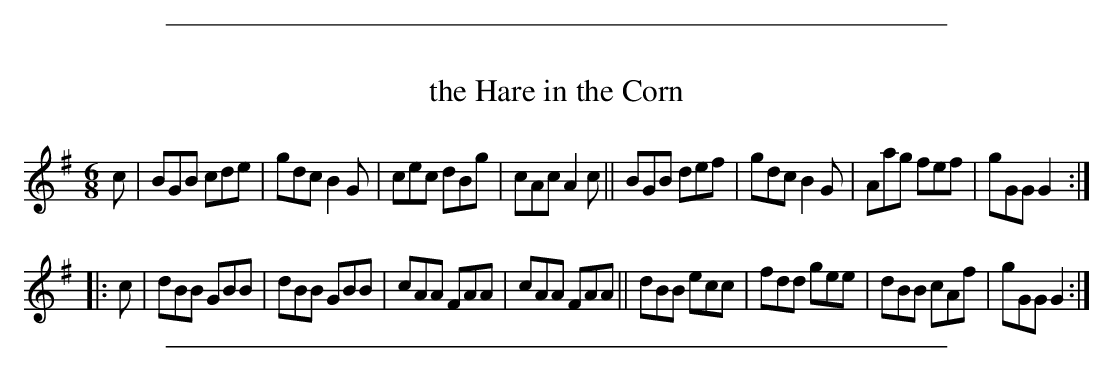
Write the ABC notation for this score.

X:1
T: the Hare in the Corn
M: 6/8
L: 1/8
K: G
c |\
BGB cde | gdc B2G | cec dBg | cAc A2c ||\
BGB def | gdc B2G | Aag fef | gGG G2 ::
c |\
dBB GBB | dBB GBB | cAA FAA | cAA FAA ||\
dBB ecc | fdd gee | dBB cAf | gGG G2 :|
